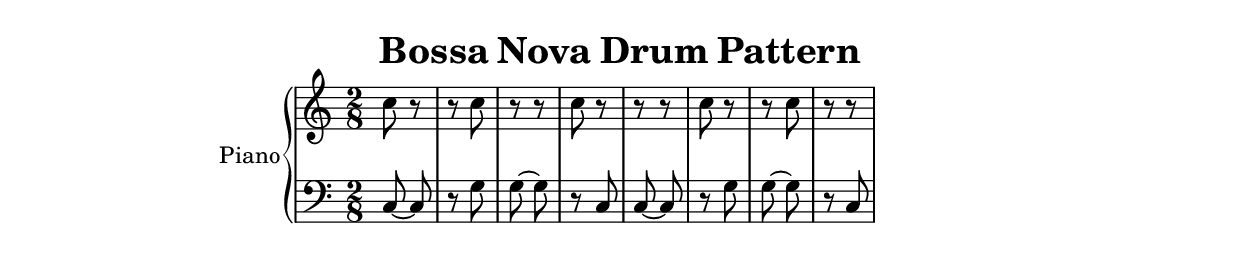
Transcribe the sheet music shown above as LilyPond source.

\version "2.24.3"

\header {
title = \markup { Bossa Nova Drum Pattern }
author  = "Siddharth Bhat <bollu@pixel-druid.com>"
}

upper = \relative c'' {
  \clef treble
  \key c \major
  \time 2/8
  % beats on 1 (+3) 4 (+3) 7 (+4) 11 (+3) 14. draw it out, it's a pentagon.
  
  % 1 and (1 2) 
  c8 r8
  % 2 and (3 4)
  r8 c8 
  % 3 and (5 6) 
  r8 r8
  % 4 and (7 8) 
  c8 r8
  % 5 and (9 10) 
  r8 r8
  % 6 and (11 12)
  c8 r8
  % 7 and (13 14)
  r8 c8
  % 8 and (15 16)
  r8 r8
}

lower = \relative c {
  \clef bass
  \key c \major
  \time 2/8
  % 1 and 
  c8~c8
  % 2 and 
  r8 g'8
  % 3 and 
  g8~g8
  % 4 and 
  r8 c,8
  % 5 and 
  c8~c8
  % 6 and 
  r8 g'8
  % 7 and 
  g8~g8
  % 8 and
  r8 c,8 
}


\score {

  \new PianoStaff \with { instrumentName = "Piano" }
  <<
    \time 2/8
    \new Staff = "upper" \upper
    \new Staff = "lower" \lower
  >>

  \layout { }
  \midi {
    \context {
      \Staff
      \remove "Staff_performer"
    }
    \context {
      \Voice
      \consists "Staff_performer"
    }
    \tempo 2 = 120
  }
}

\paper {
  indent = 0\mm
  line-width = 110\mm
  oddHeaderMarkup = ""
  evenHeaderMarkup = ""
  oddFooterMarkup = ""
  evenFooterMarkup = ""
}
